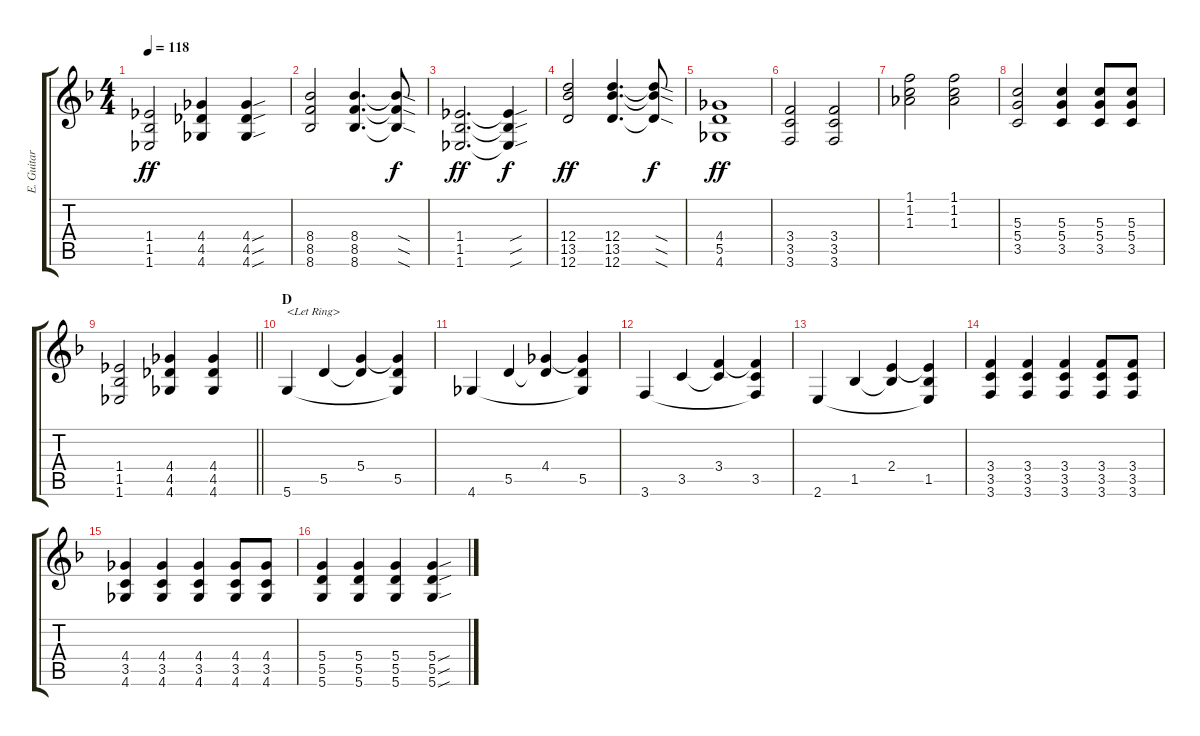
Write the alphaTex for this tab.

\track ("E. Guitar II" "E. Guitar ") {instrument electricguitarclean}
\staff {score tabs}
\tuning (E4 B3 G3 D3 A2 D2) {hide}
\ts (4 4)
\tempo 118
\clef g2
\ks f
(1.4 1.5 1.6).2{dy ff} (4.4 4.5 4.6).4 (4.4{sou} 4.5{sou} 4.6{sou}).4 |
(8.4 8.5 8.6).2 (8.4 8.5 8.6).4{d} (8.4{sod t} 8.5{sod t} 8.6{sod t}).8{dy f} |
(1.4 1.5 1.6).2{d dy ff} (1.4{sou t} 1.5{sou t} 1.6{sou t}).4{dy f} |
(12.4 13.5 12.6).2{dy ff} (12.4 13.5 12.6).4{d} (12.4{sod t} 13.5{sod t} 12.6{sod t}).8{dy f} |
(4.4 5.5 4.6).1{dy ff} |
(3.4 3.5 3.6).2 (3.4 3.5 3.6).2 |
(1.1 1.2 1.3).2 (1.1 1.2 1.3).2 |
(5.3 5.4 3.5).2 (5.3 5.4 3.5).4 (5.3 5.4 3.5).8 (5.3 5.4 3.5).8 |
\barLineRight lightlight
(1.4 1.5 1.6).2 (4.4 4.5 4.6).4 (4.4 4.5 4.6).4 |
\section ("" "D")
5.6.4{txt "<Let Ring>"} 5.5.4 (5.4 5.5{t}).4 (5.4{t} 5.5 5.6{t}).4 |
4.6.4 5.5.4 (4.4 5.5{t}).4 (4.4{t} 5.5 4.6{t}).4 |
3.6.4 3.5.4 (3.4 3.5{t}).4 (3.4{t} 3.5 3.6{t}).4 |
2.6.4 1.5.4 (2.4 1.5{t}).4 (2.4{t} 1.5 2.6{t}).4 |
(3.4 3.5 3.6).4 (3.4 3.5 3.6).4 (3.4 3.5 3.6).4 (3.4 3.5 3.6).8 (3.4 3.5 3.6).8 |
(4.4 3.5 4.6).4 (4.4 3.5 4.6).4 (4.4 3.5 4.6).4 (4.4 3.5 4.6).8 (4.4 3.5 4.6).8 |
(5.4 5.5 5.6).4 (5.4 5.5 5.6).4 (5.4 5.5 5.6).4 (5.4{sou} 5.5{sou} 5.6{sou}).4
